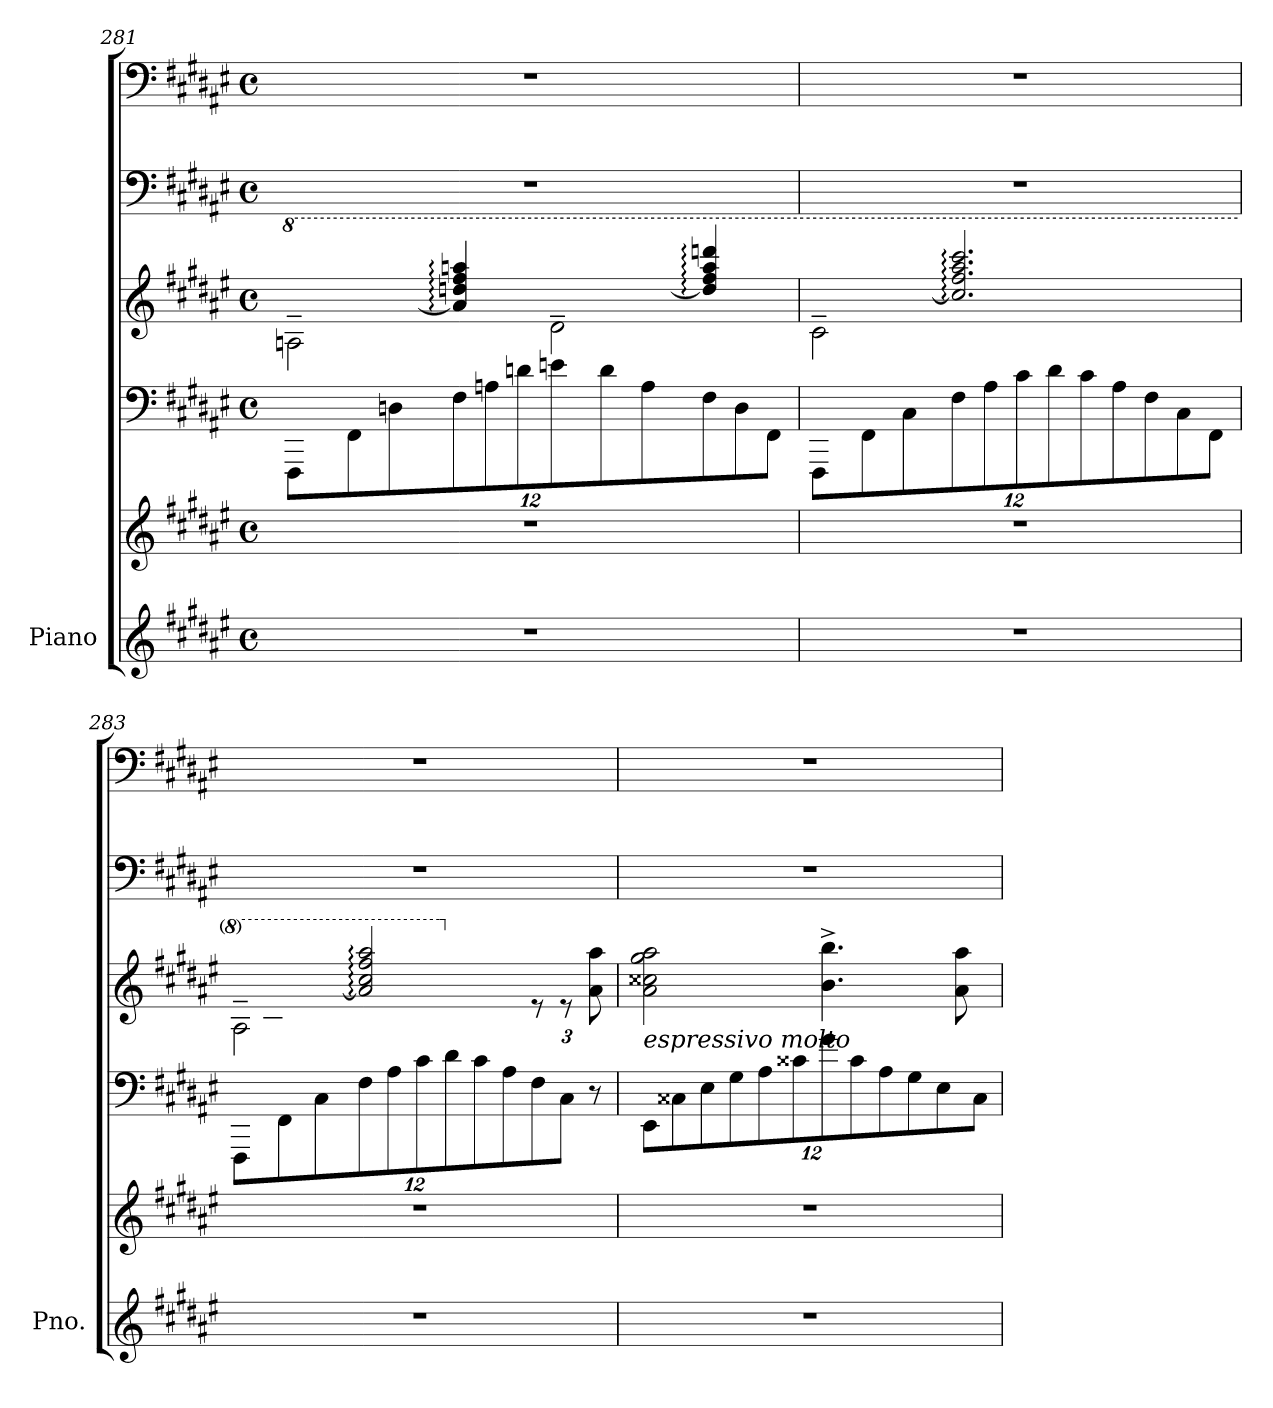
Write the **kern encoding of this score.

**kern	**kern	**kern	**kern	**kern	**kern
*part1	*part1	*part1	*part1	*part1	*part1
*staff6	*staff5	*staff4	*staff3	*staff2	*staff1
*I"Piano	*	*	*	*	*
*I'Pno.	*	*	*	*	*
*clefG2	*clefG2	*clefF4	*clefG2	*clefF4	*clefF4
*k[f#c#g#d#a#e#]	*k[f#c#g#d#a#e#]	*k[f#c#g#d#a#e#]	*k[f#c#g#d#a#e#]	*k[f#c#g#d#a#e#]	*k[f#c#g#d#a#e#]
*M4/4	*M4/4	*M4/4	*M4/4	*M4/4	*M4/4
*met(c)	*met(c)	*met(c)	*met(c)	*met(c)	*met(c)
*MM110	*MM110	*MM110	*MM110	*MM110	*MM110
*	*	*Xbrackettup	*	*	*
=281	=281	=281	=281	=281	=281
*	*	*	*^	*	*
*	*	*	*8va	*	*	*
1r	1r	12FFF#\L	2an~\	16an/LLyy	1r	1r
.	.	.	.	16ddn/	.	.
.	.	12FF#\	.	.	.	.
.	.	.	.	16ff#/	.	.
.	.	12Dn\	.	.	.	.
.	.	.	.	[16aan/JJ	.	.
.	.	12F#\	.	4aa/]: 4dddn/: 4fff#/: 4aaan/:	.	.
.	.	12An\	.	.	.	.
.	.	12dn\	.	.	.	.
.	.	12en\	2dd~\	16dd/LLyy	.	.
.	.	.	.	16ff#/	.	.
.	.	12d\	.	.	.	.
.	.	.	.	16aa/	.	.
.	.	12A\	.	.	.	.
.	.	.	.	[16ddd/JJ	.	.
.	.	12F#\	.	4ddd/]: 4fff#/: 4aaa/: 4ddddn/:	.	.
.	.	12D\	.	.	.	.
.	.	12FF#\J	.	.	.	.
!!LO:LB:g=z
=282	=282	=282	=282	=282	=282	=282
*	*	*	*	*	*	*MM100
1r	1r	12FFF#\L	2cc#~\	16cc#/LLyy	1r	1r
.	.	.	.	16ff#/	.	.
.	.	12FF#\	.	.	.	.
.	.	.	.	16aa#X/	.	.
.	.	12C#\	.	.	.	.
.	.	.	.	[16ccc#/JJ	.	.
.	.	12F#\	.	2.ccc#/]: 2.fff#/: 2.aaa#/: 2.cccc#/:	.	.
.	.	12A#\	.	.	.	.
.	.	12c#\	.	.	.	.
.	.	12d#\	2ryy	.	.	.
.	.	12c#\	.	.	.	.
.	.	12A#\	.	.	.	.
.	.	12F#\	.	.	.	.
.	.	12C#\	.	.	.	.
.	.	12FF#\J	.	.	.	.
=283	=283	=283	=283	=283	=283	=283
*	*	*	*	*	*	*MM100
1r	1r	12FFF#\L	2a#~\	16a#/LLyy	1r	1r
.	.	.	.	16cc#/	.	.
.	.	12FF#\	.	.	.	.
.	.	.	.	16ff#/	.	.
.	.	12C#\	.	.	.	.
.	.	.	.	[16aa#/JJ	.	.
.	.	12F#\	.	2aa#/]: 2ccc#/: 2fff#/: 2aaa#/:	.	.
.	.	12A#\	.	.	.	.
.	.	12c#\	.	.	.	.
.	.	12d#\	2ryy	.	.	.
.	.	12c#\	.	.	.	.
.	.	12A#\	.	.	.	.
*	*	*brackettup	*	*	*	*
*	*	*	*X8va	*	*	*
*	*	*	*	*Xbrackettup	*	*
.	.	12F#\	.	12re	.	.
.	.	12C#\J	.	12re	.	.
.	.	12r	.	12a#\ 12aa#\	.	.
*	*	*	*v	*v	*	*
=284	=284	=284	=284	=284	=284
*	*	*Xbrackettup	*	*	*
*	*	*	*^	*	*
!	!	!LO:TX:a:i:t=espressivo molto	!	!	!	!
*	*	*	*v	*v	*	*
1r	1r	12EE#\L	2a#\ 2cc##X\ 2gg#\ 2aa#\	1r	1r
.	.	12C##X\	.	.	.
.	.	12E#\	.	.	.
.	.	12G#\	.	.	.
.	.	12A#\	.	.	.
.	.	12c##X\	.	.	.
.	.	12g#\	4.b\^ 4.bb\^	.	.
.	.	12c##\	.	.	.
.	.	12A#\	.	.	.
.	.	12G#\	.	.	.
.	.	12E#\	.	.	.
.	.	.	8a#\ 8aa#\	.	.
.	.	12C##\J	.	.	.
=	=	=	=	=	=
*-	*-	*-	*-	*-	*-
